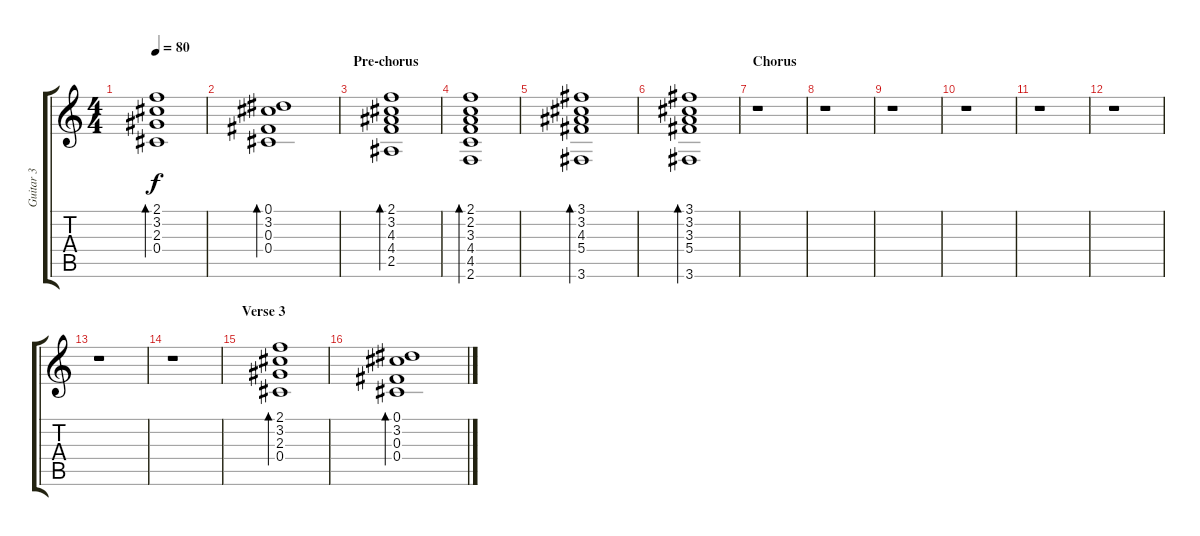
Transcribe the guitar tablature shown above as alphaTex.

\track ("Guitar 3" "Guitar 3") {instrument electricguitarclean}
\staff {score tabs}
\tuning (Eb4 Bb3 Gb3 Db3 Ab2 Eb2) {hide}
\ts (4 4)
\tempo 80
\clef g2
\ks c
(2.1 3.2 2.3 0.4).1{bd 120 dy f} |
(0.1 3.2 0.3 0.4).1{bd 120} |
\section ("" "Pre-chorus")
(2.1 3.2 4.3 4.4 2.5).1{bd 120} |
(2.1 2.2 3.3 4.4 4.5 2.6).1{bd 120} |
(3.1 3.2 4.3 5.4 3.6).1{bd 120} |
(3.1 3.2 3.3 5.4 3.6).1{bd 120} |
\section ("" "Chorus")
r.1 |
r.1 |
r.1 |
r.1 |
r.1 |
r.1 |
r.1 |
r.1 |
\section ("" "Verse 3")
(2.1 3.2 2.3 0.4).1{bd 120} |
(0.1 3.2 0.3 0.4).1{bd 120}
